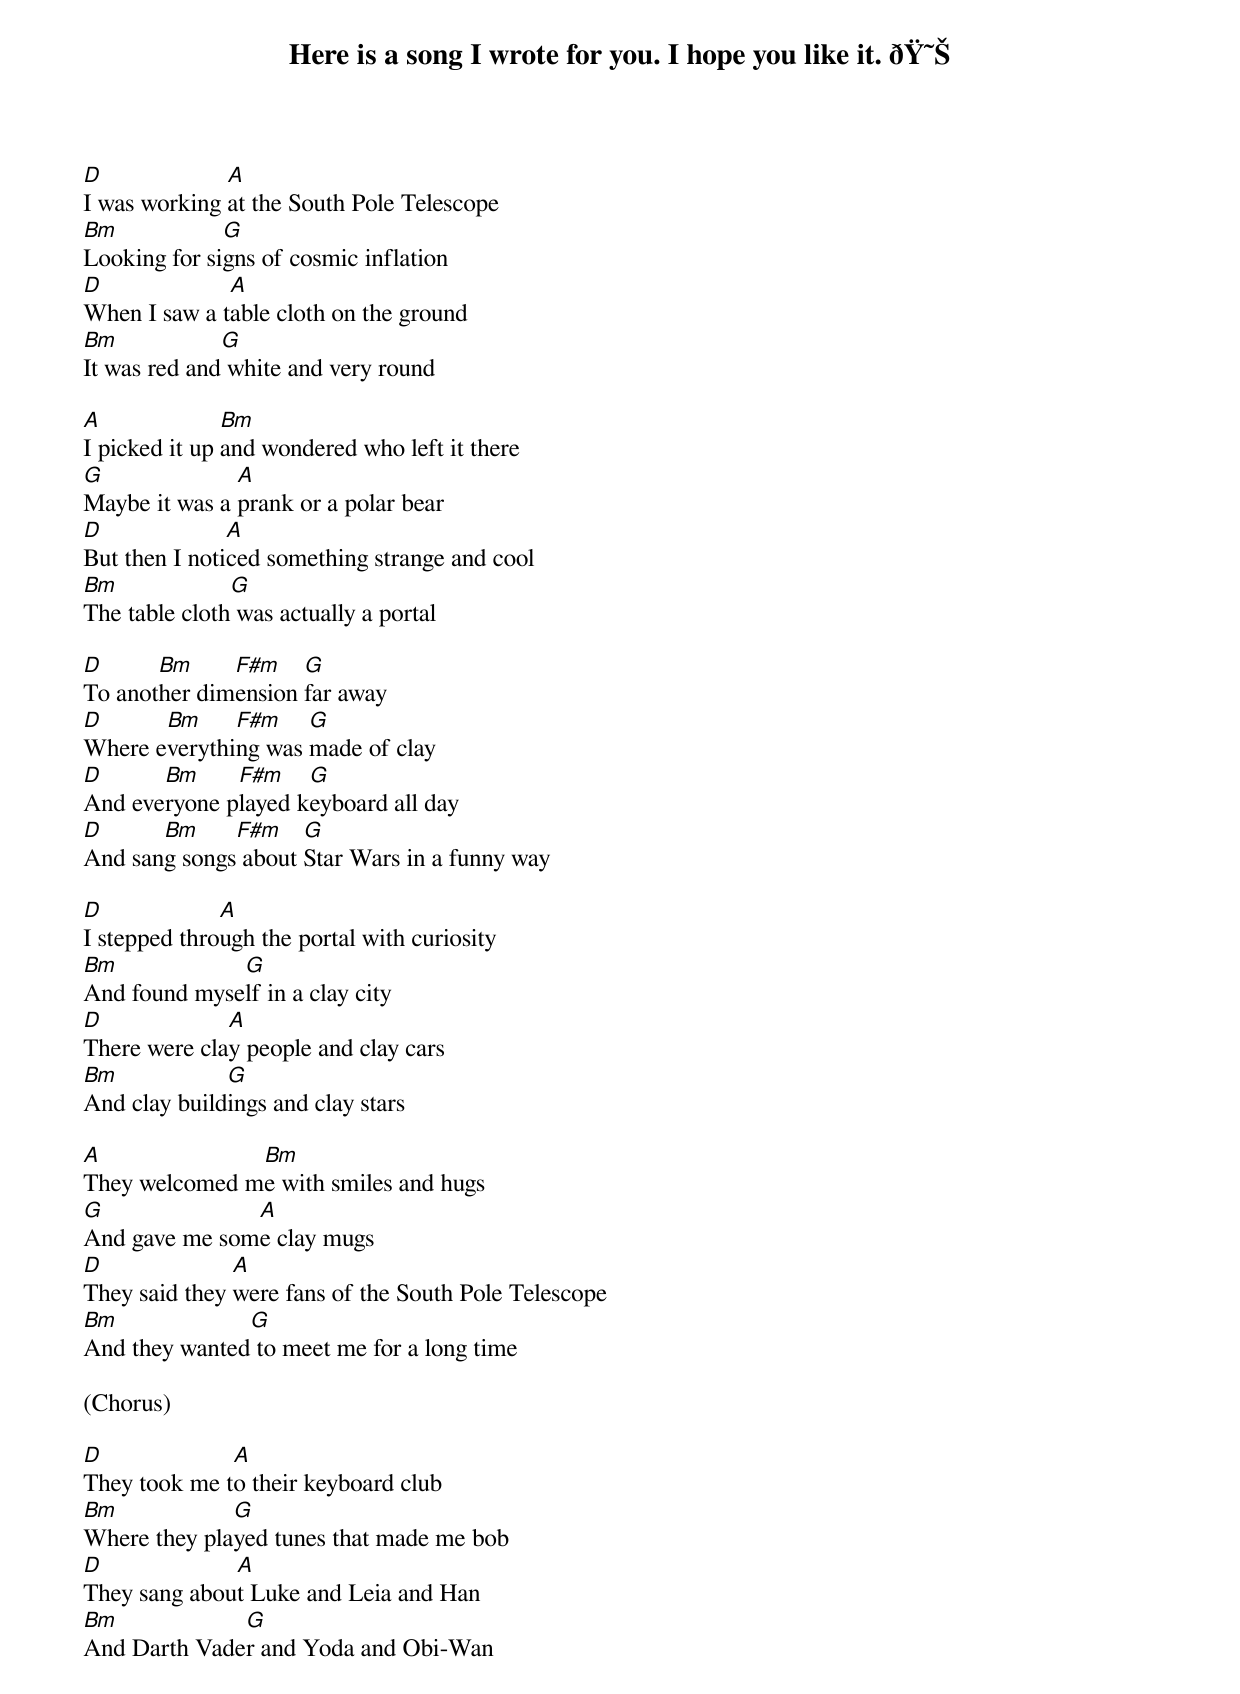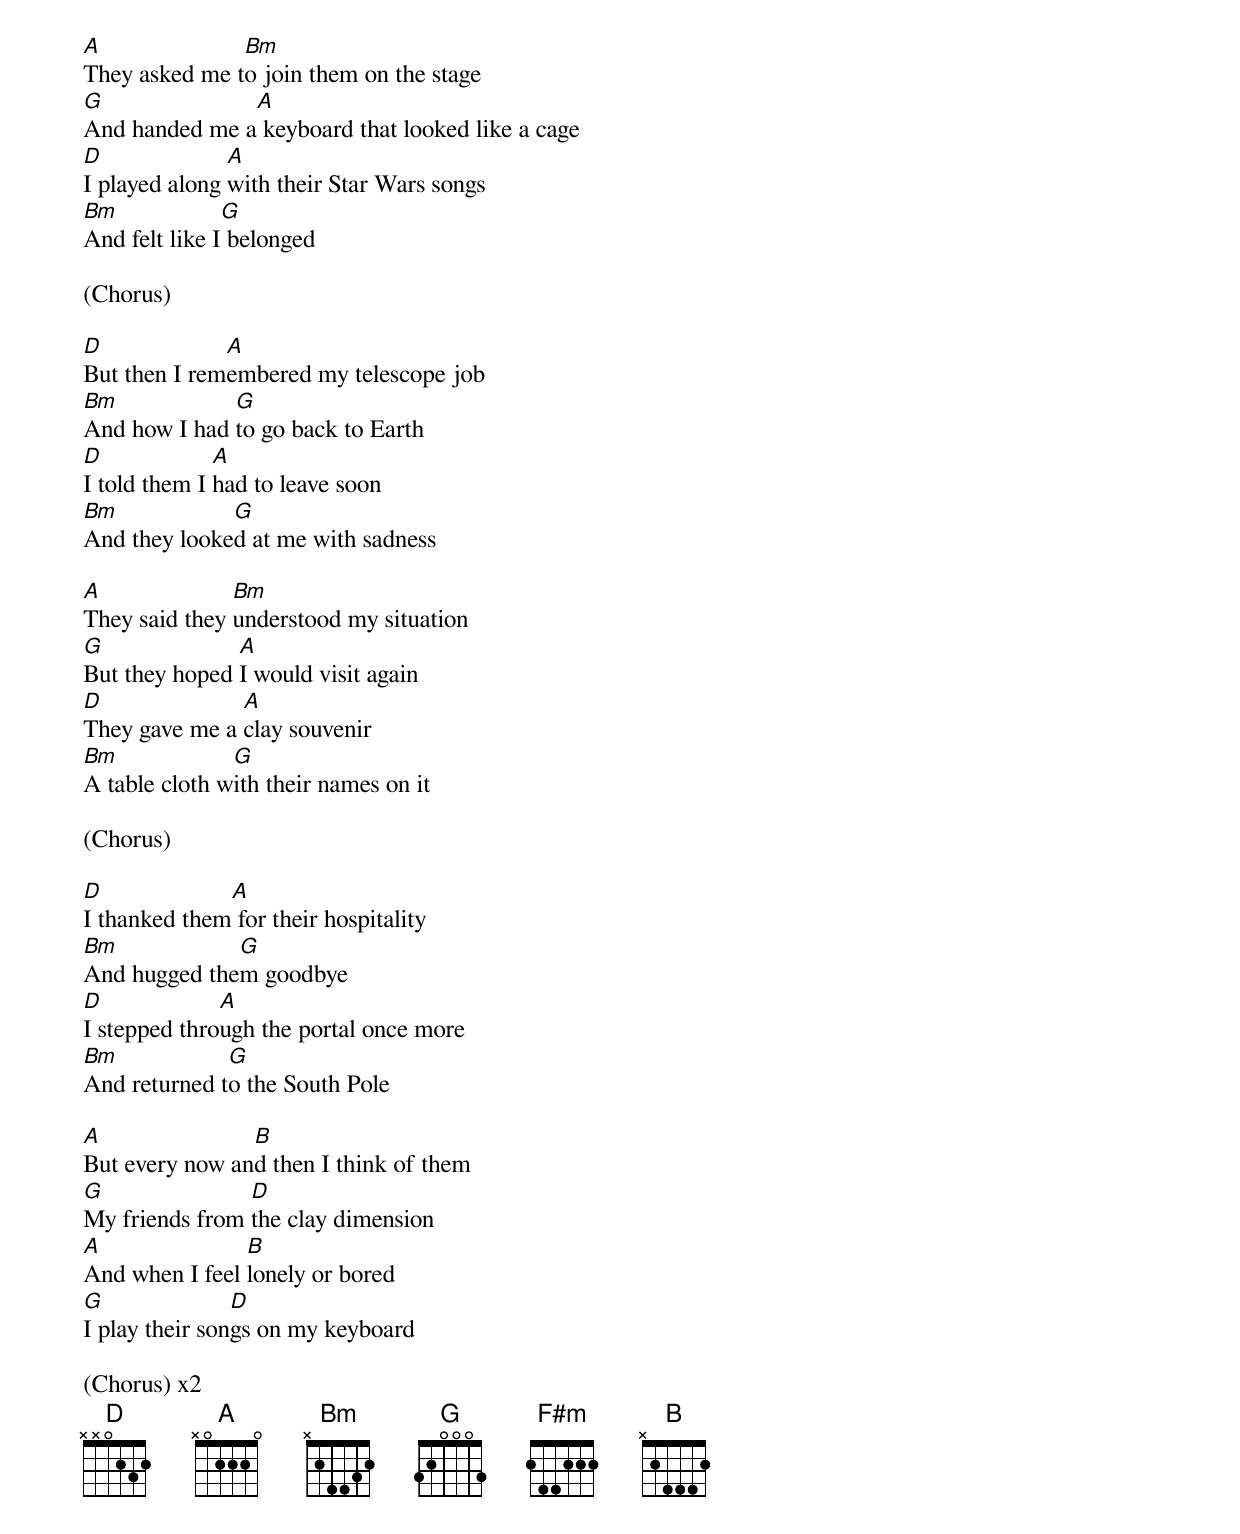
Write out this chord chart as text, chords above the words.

Here is a song I wrote for you. I hope you like it. ðŸ˜Š

D             A
I was working at the South Pole Telescope
Bm            G
Looking for signs of cosmic inflation
D             A
When I saw a table cloth on the ground
Bm            G
It was red and white and very round

A              Bm
I picked it up and wondered who left it there
G              A
Maybe it was a prank or a polar bear
D              A
But then I noticed something strange and cool
Bm             G
The table cloth was actually a portal

D      Bm     F#m    G
To another dimension far away
D      Bm     F#m    G
Where everything was made of clay
D      Bm     F#m    G
And everyone played keyboard all day
D      Bm     F#m    G
And sang songs about Star Wars in a funny way

D             A
I stepped through the portal with curiosity
Bm            G
And found myself in a clay city
D             A
There were clay people and clay cars
Bm            G
And clay buildings and clay stars

A              Bm
They welcomed me with smiles and hugs
G              A
And gave me some clay mugs
D              A
They said they were fans of the South Pole Telescope
Bm             G
And they wanted to meet me for a long time

(Chorus)

D             A
They took me to their keyboard club
Bm            G
Where they played tunes that made me bob
D             A
They sang about Luke and Leia and Han
Bm            G
And Darth Vader and Yoda and Obi-Wan

A              Bm
They asked me to join them on the stage
G              A
And handed me a keyboard that looked like a cage
D              A
I played along with their Star Wars songs
Bm             G
And felt like I belonged

(Chorus)

D             A
But then I remembered my telescope job
Bm            G
And how I had to go back to Earth
D             A
I told them I had to leave soon
Bm            G
And they looked at me with sadness

A              Bm
They said they understood my situation
G              A
But they hoped I would visit again
D              A
They gave me a clay souvenir
Bm             G
A table cloth with their names on it

(Chorus)

D             A
I thanked them for their hospitality
Bm            G
And hugged them goodbye
D             A
I stepped through the portal once more
Bm            G
And returned to the South Pole

A               B
But every now and then I think of them
G               D
My friends from the clay dimension
A               B
And when I feel lonely or bored
G               D
I play their songs on my keyboard

(Chorus) x2
